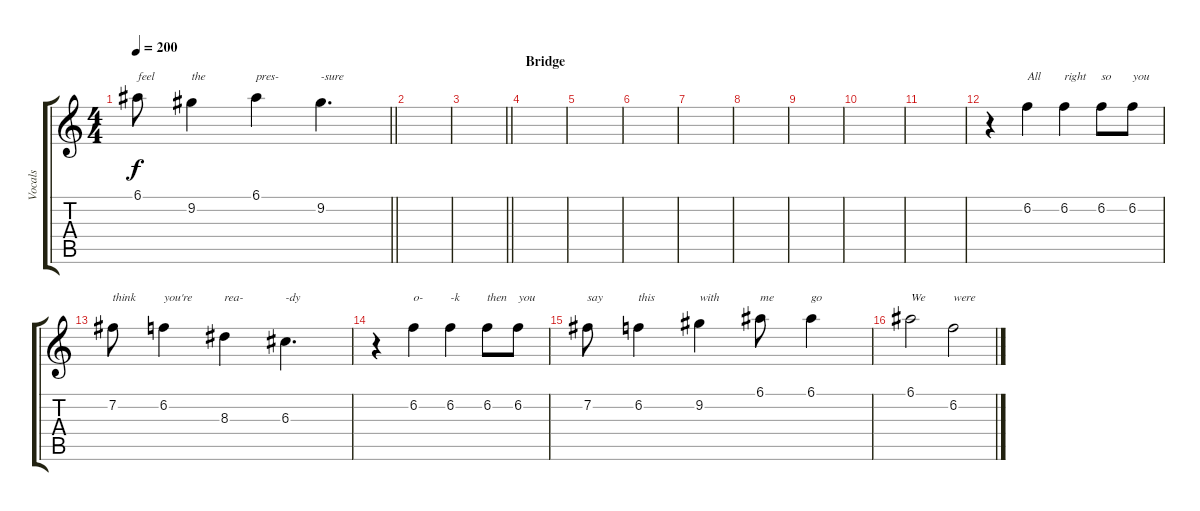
\track ("Vocals" "Vocals") {instrument acousticguitarsteel}
\staff {score tabs}
\tuning (E4 B3 G3 D3 A2 E2) {hide}
\ts (4 4)
\tempo 200
\clef g2
\barLineRight lightlight
\ks c
6.1.8{txt "feel" dy f} 9.2.4{txt "the "} 6.1.4{txt "pres-"} 9.2.4{d txt "-sure"} |
|
\barLineRight lightlight
|
\section ("" "Bridge")
|
|
|
|
|
|
|
|
r.4 6.2.4{txt "All"} 6.2.4{txt "right"} 6.2.8{txt "so"} 6.2.8{txt "you"} |
7.2.8{txt "think"} 6.2.4{txt "you're"} 8.3.4{txt "rea-"} 6.3.4{d txt "-dy"} |
r.4 6.2.4{txt "o-"} 6.2.4{txt "-k"} 6.2.8{txt "then"} 6.2.8{txt "you"} |
7.2.8{txt "say"} 6.2.4{txt "this"} 9.2.4{txt "with"} 6.1.8{txt "me"} 6.1.4{txt "go"} |
6.1.2{txt "We"} 6.2.2{txt "were"}
